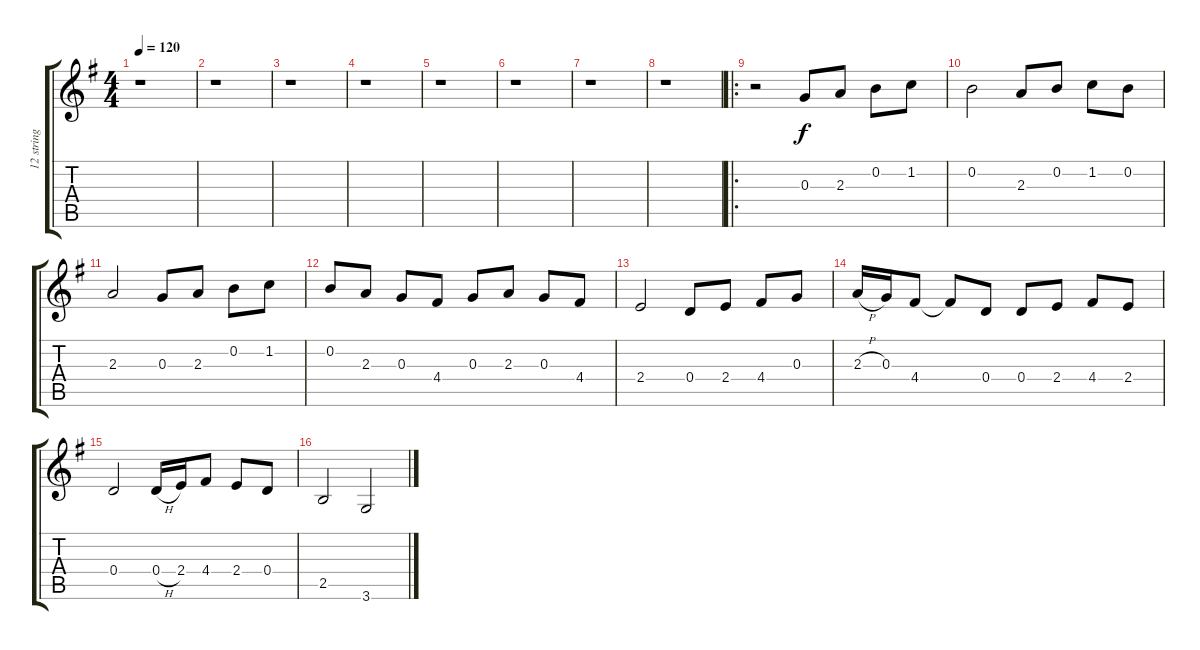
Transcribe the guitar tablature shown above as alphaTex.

\track ("12 string Acoustic" "12 string ") {instrument acousticguitarsteel}
\staff {score tabs}
\tuning (E4 B3 G3 D3 A2 E2) {hide}
\ts (4 4)
\tempo 120
\clef g2
\ks g
r.1{dy f} |
r.1 |
r.1 |
r.1 |
r.1 |
r.1 |
r.1 |
r.1 |
\ro
r.2 0.3.8 2.3.8 0.2.8 1.2.8 |
0.2.2 2.3.8 0.2.8 1.2.8 0.2.8 |
2.3.2 0.3.8 2.3.8 0.2.8 1.2.8 |
0.2.8 2.3.8 0.3.8 4.4.8 0.3.8 2.3.8 0.3.8 4.4.8 |
2.4.2 0.4.8 2.4.8 4.4.8 0.3.8 |
2.3{h}.16 0.3.16 4.4.8 4.4{t}.8 0.4.8 0.4.8 2.4.8 4.4.8 2.4.8 |
0.4.2 0.4{h}.16 2.4.16 4.4.8 2.4.8 0.4.8 |
2.5.2 3.6.2
